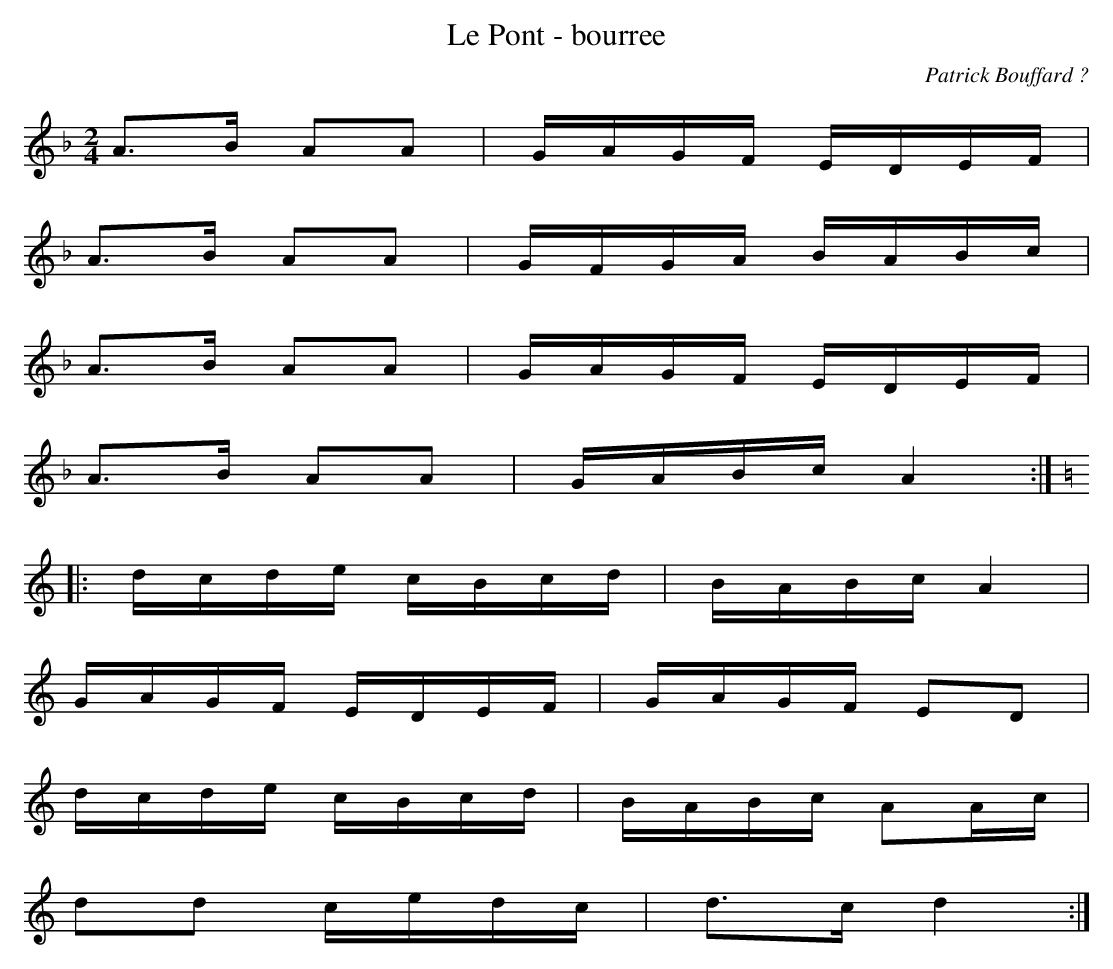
X:1
T:Le Pont - bourree
C:Patrick Bouffard ?
M:2/4
L:1/8
K:Dm
A3/2B/2 AA|G/2A/2G/2F/2 E/2D/2E/2F/2|
A3/2B/2 AA|G/2F/2G/2A/2 B/2A/2B/2c/2|
A3/2B/2 AA|G/2A/2G/2F/2 E/2D/2E/2F/2|
A3/2B/2 AA|G/2A/2B/2c/2 A2:|
K:Ddorian
|:d/2c/2d/2e/2 c/2B/2c/2d/2|B/2A/2B/2c/2 A2|
G/2A/2G/2F/2 E/2D/2E/2F/2|G/2A/2G/2F/2 ED|
d/2c/2d/2e/2 c/2B/2c/2d/2|B/2A/2B/2c/2 AA/2c/2|
dd c/2e/2d/2c/2|d3/2c/2 d2:|
